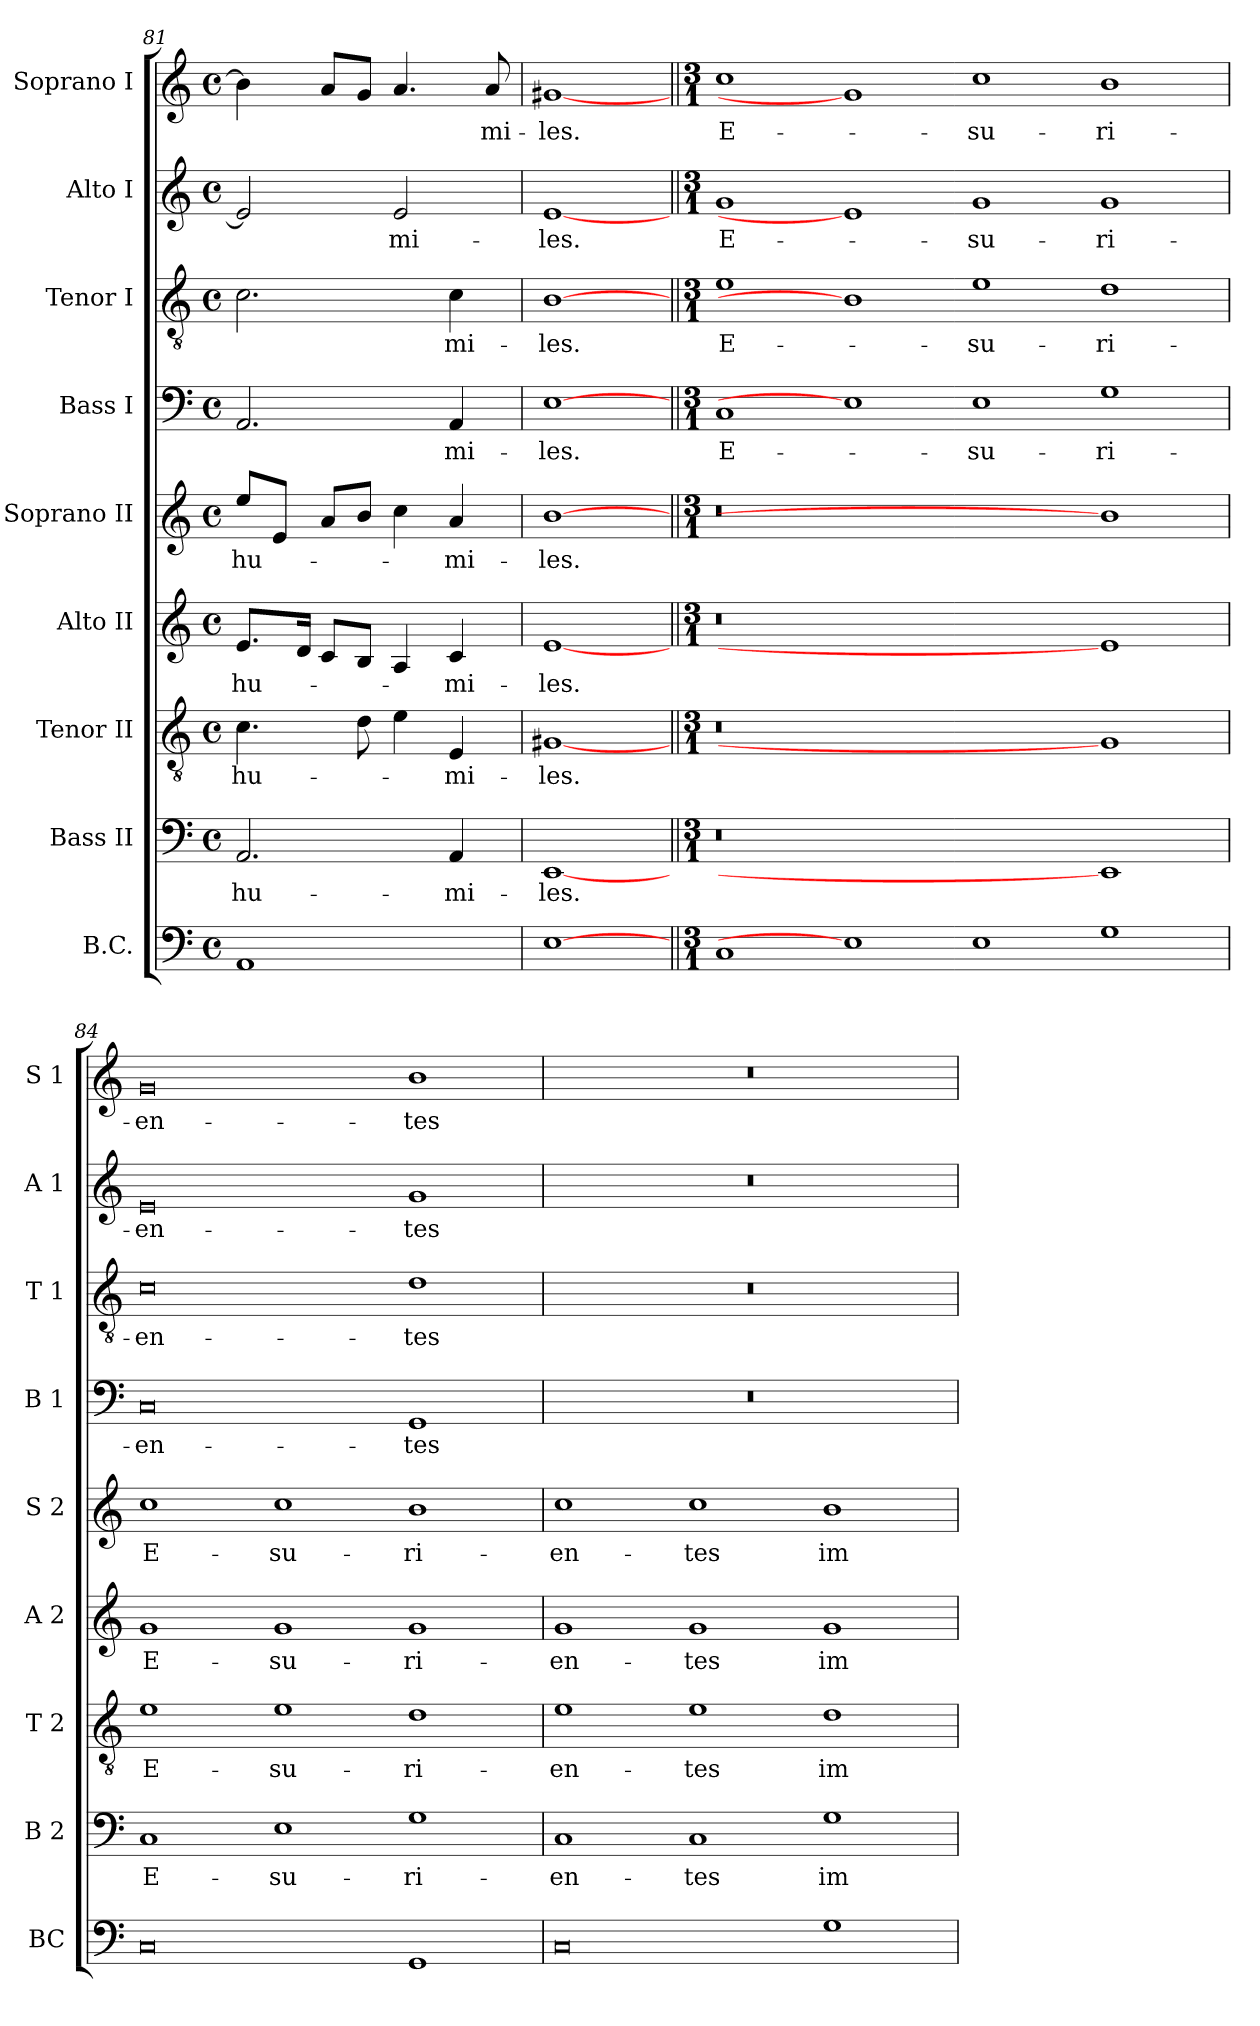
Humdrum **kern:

**kern	**kern	**text	**kern	**text	**kern	**text	**kern	**text	**kern	**text	**kern	**text	**kern	**text	**kern	**text
*part9	*part8	*part8	*part7	*part7	*part6	*part6	*part5	*part5	*part4	*part4	*part3	*part3	*part2	*part2	*part1	*part1
*staff9	*staff8	*staff8	*staff7	*staff7	*staff6	*staff6	*staff5	*staff5	*staff4	*staff4	*staff3	*staff3	*staff2	*staff2	*staff1	*staff1
*I"B.C.	*I"Bass II	*	*I"Tenor II	*	*I"Alto II	*	*I"Soprano II	*	*I"Bass I	*	*I"Tenor I	*	*I"Alto I	*	*I"Soprano I	*
*I'BC	*I'B 2	*	*I'T 2	*	*I'A 2	*	*I'S 2	*	*I'B 1	*	*I'T 1	*	*I'A 1	*	*I'S 1	*
*clefF4	*clefF4	*	*clefGv2	*	*clefG2	*	*clefG2	*	*clefF4	*	*clefGv2	*	*clefG2	*	*clefG2	*
*k[]	*k[]	*	*k[]	*	*k[]	*	*k[]	*	*k[]	*	*k[]	*	*k[]	*	*k[]	*
*C:	*C:	*	*C:	*	*C:	*	*C:	*	*C:	*	*C:	*	*C:	*	*C:	*
*M4/4	*M4/4	*	*M4/4	*	*M4/4	*	*M4/4	*	*M4/4	*	*M4/4	*	*M4/4	*	*M4/4	*
*met(c)	*met(c)	*	*met(c)	*	*met(c)	*	*met(c)	*	*met(c)	*	*met(c)	*	*met(c)	*	*met(c)	*
=81	=81	=81	=81	=81	=81	=81	=81	=81	=81	=81	=81	=81	=81	=81	=81	=81
!	!	!LO:LY:b	!	!LO:LY:b	!	!LO:LY:b	!	!LO:LY:b	!	!	!	!	!	!	!	!
1AA	2.AA/	hu-	4.c\	hu-	8.e/L	hu-	8ee/L	hu-	2.AA/	.	2.c\	.	2e/]	.	4b\]	.
.	.	.	.	.	.	.	8e/J	.	.	.	.	.	.	.	.	.
.	.	.	.	.	16d/Jk	.	.	.	.	.	.	.	.	.	.	.
.	.	.	.	.	8c/L	.	8a/L	.	.	.	.	.	.	.	8a/L	.
.	.	.	8d\	.	8B/J	.	8b/J	.	.	.	.	.	.	.	8g/J	.
!	!	!	!	!	!	!	!	!	!	!	!	!	!	!LO:LY:b	!	!
.	.	.	4e\	.	4A/	.	4cc\	.	.	.	.	.	2e/	-mi-	4.a/	.
!	!	!LO:LY:b	!	!LO:LY:b	!	!LO:LY:b	!	!LO:LY:b	!	!LO:LY:b	!	!LO:LY:b	!	!	!	!
.	4AA/	-mi-	4E/	-mi-	4c/	-mi-	4a/	-mi-	4AA/	-mi-	4c\	-mi-	.	.	.	.
!	!	!	!	!	!	!	!	!	!	!	!	!	!	!	!	!LO:LY:b
.	.	.	.	.	.	.	.	.	.	.	.	.	.	.	8a/	-mi-
=82	=82	=82	=82	=82	=82	=82	=82	=82	=82	=82	=82	=82	=82	=82	=82	=82
!	!	!LO:LY:b	!	!LO:LY:b	!	!LO:LY:b	!	!LO:LY:b	!	!LO:LY:b	!	!LO:LY:b	!	!LO:LY:b	!	!LO:LY:b
[1E	[1EE	-les.	[1G#X	-les.	[1e	-les.	[1b	-les.	[1E	-les.	[1B	-les.	[1e	-les.	[1g#X	-les.
!!LO:PB:g=z
=83||	=83||	=83||	=83||	=83||	=83||	=83||	=83||	=83||	=83||	=83||	=83||	=83||	=83||	=83||	=83||	=83||
*M3/1	*M3/1	*	*M3/1	*	*M3/1	*	*M3/1	*	*M3/1	*	*M3/1	*	*M3/1	*	*M3/1	*
!	!	!	!	!	!	!	!	!	!	!LO:LY:b	!	!LO:LY:b	!	!LO:LY:b	!	!LO:LY:b
1C	0.r	.	0.r	.	0.r	.	0.r	.	1C	E-	1e	E-	1g	E-	1cc	E-
1E]	.	.	.	.	.	.	.	.	1E]	.	1B]	.	1e]	.	1g#]	.
!	!	!	!	!	!	!	!	!	!	!LO:LY:b	!	!LO:LY:b	!	!LO:LY:b	!	!LO:LY:b
1E	.	.	.	.	.	.	.	.	1E	-su-	1e	-su-	1g	-su-	1cc	-su-
!	!	!	!	!	!	!	!	!	!	!LO:LY:b	!	!LO:LY:b	!	!LO:LY:b	!	!LO:LY:b
1G	1EE]	.	1G#]	.	1e]	.	1b]	.	1G	-ri-	1d	-ri-	1g	-ri-	1b	-ri-
=84	=84	=84	=84	=84	=84	=84	=84	=84	=84	=84	=84	=84	=84	=84	=84	=84
!	!	!LO:LY:b	!	!LO:LY:b	!	!LO:LY:b	!	!LO:LY:b	!	!LO:LY:b	!	!LO:LY:b	!	!LO:LY:b	!	!LO:LY:b
0C	1C	E-	1e	E-	1g	E-	1cc	E-	0C	-en-	0c	-en-	0e	-en-	0g	-en-
!	!	!LO:LY:b	!	!LO:LY:b	!	!LO:LY:b	!	!LO:LY:b	!	!	!	!	!	!	!	!
.	1E	-su-	1e	-su-	1g	-su-	1cc	-su-	.	.	.	.	.	.	.	.
!	!	!LO:LY:b	!	!LO:LY:b	!	!LO:LY:b	!	!LO:LY:b	!	!LO:LY:b	!	!LO:LY:b	!	!LO:LY:b	!	!LO:LY:b
1GG	1G	-ri-	1d	-ri-	1g	-ri-	1b	-ri-	1GG	-tes	1d	-tes	1g	-tes	1b	-tes
=85	=85	=85	=85	=85	=85	=85	=85	=85	=85	=85	=85	=85	=85	=85	=85	=85
!	!	!LO:LY:b	!	!LO:LY:b	!	!LO:LY:b	!	!LO:LY:b	!	!	!	!	!	!	!	!
0C	1C	-en-	1e	-en-	1g	-en-	1cc	-en-	0.r	.	0.r	.	0.r	.	0.r	.
!	!	!LO:LY:b	!	!LO:LY:b	!	!LO:LY:b	!	!LO:LY:b	!	!	!	!	!	!	!	!
.	1C	-tes	1e	-tes	1g	-tes	1cc	-tes	.	.	.	.	.	.	.	.
!	!	!LO:LY:b	!	!LO:LY:b	!	!LO:LY:b	!	!LO:LY:b	!	!	!	!	!	!	!	!
1G	1G	im-	1d	im-	1g	im-	1b	im-	.	.	.	.	.	.	.	.
=	=	=	=	=	=	=	=	=	=	=	=	=	=	=	=	=
*-	*-	*-	*-	*-	*-	*-	*-	*-	*-	*-	*-	*-	*-	*-	*-	*-
